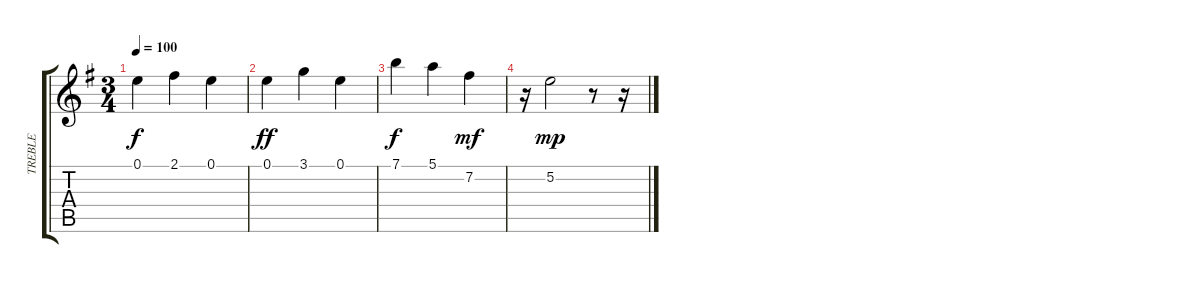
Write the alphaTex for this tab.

\track ("TREBLE              " "TREBLE    ") {instrument acousticguitarnylon}
\staff {score tabs}
\tuning (E4 B3 G3 D3 A2 E2) {hide}
\ts (3 4)
\tempo 100
\clef g2
\ks g
0.1.4{dy f} 2.1.4 0.1.4 |
0.1.4{dy ff} 3.1.4 0.1.4 |
7.1.4{dy f} 5.1.4 7.2.4{dy mf} |
r.16 5.2.2{dy mp} r.8 r.16
